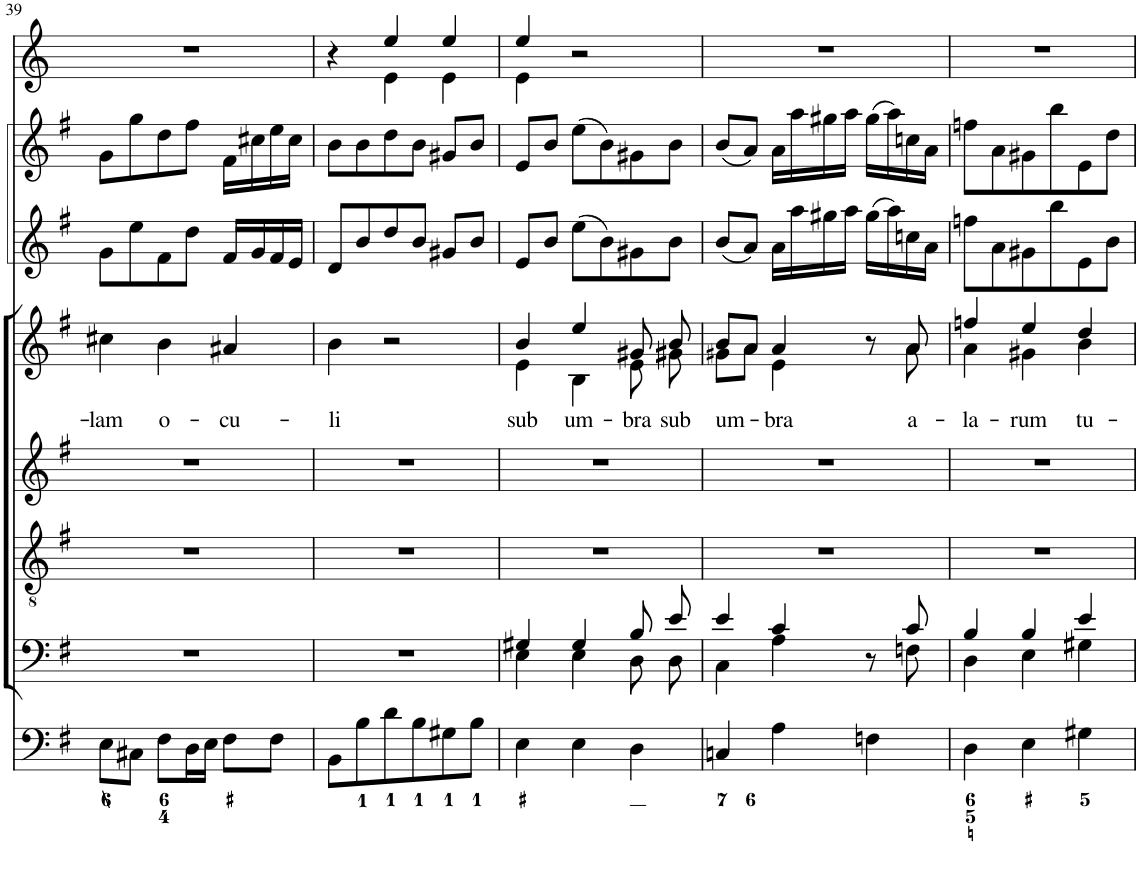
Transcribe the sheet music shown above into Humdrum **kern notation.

**kern	**kern	**kern	**kern	**kern	**text	**kern	**kern	**kern
*part8	*part7	*part6	*part5	*part4	*part4	*part3	*part2	*part1
*staff8	*staff7	*staff6	*staff5	*staff4	*staff4	*staff3	*staff2	*staff1
*I"Organ	*I"Voice	*I"Tenor	*I"Alto	*I"Voice	*	*I"Violin	*I"Violini	*I"Corni in G
*	*	*	*	*	*	*I'Vln	*I'Vln	*
!!LO:PB:g=z
*clefF4	*clefF4	*clefGv2	*clefG2	*clefG2	*	*clefG2	*clefG2	*clefG2
*	*	*	*	*	*	*	*	*Trd3c5
*k[f#]	*k[f#]	*k[f#]	*k[f#]	*k[f#]	*	*k[f#]	*k[f#]	*k[]
*M3/4	*M3/4	*M3/4	*M3/4	*M3/4	*	*M3/4	*M3/4	*M3/4
=39	=39	=39	=39	=39	=39	=39	=39	=39
!	!	!	!	!	!LO:LY:b	!	!	!
8E\L	2.r	2.r	2.r	4cc#X\	-lam	8g\L	8g\L	2.r
8C#X\J	.	.	.	.	.	8ee\	8gg\	.
!	!	!	!	!	!LO:LY:b	!	!	!
8F#\L	.	.	.	4b\	o-	8f#\	8dd\	.
16D\L	.	.	.	.	.	8dd\J	8ff#\J	.
16E\JJ	.	.	.	.	.	.	.	.
!	!	!	!	!	!LO:LY:b	!	!	!
8F#\L	.	.	.	4a#X/	-cu-	16f#/LL	16f#\LL	.
.	.	.	.	.	.	16g/	16cc#X\	.
8F#\J	.	.	.	.	.	16f#/	16ee\	.
.	.	.	.	.	.	16e/JJ	16cc#\JJ	.
=40	=40	=40	=40	=40	=40	=40	=40	=40
!	!	!	!	!	!LO:LY:b	!	!	!
*	*	*	*	*	*	*	*	*^
8BB\L	2.r	2.r	2.r	4b\	-li	8d/L	8b\L	4r	4ryy
8B\	.	.	.	.	.	8b/	8b\	.	.
8d\	.	.	.	2r	.	8dd/	8dd\	4ee/	4e\
8B\	.	.	.	.	.	8b/J	8b\J	.	.
8G#X\	.	.	.	.	.	8g#X/L	8g#X/L	4ee/	4e\
8B\J	.	.	.	.	.	8b/J	8b/J	.	.
=41	=41	=41	=41	=41	=41	=41	=41	=41	=41
*	*^	*	*	*	*	*	*	*	*
!	!	!	!	!	!	!LO:LY:b	!	!	!	!
*	*	*	*	*	*^	*	*	*	*	*
4E\	4G#X/	4E\	2.r	2.r	4b/	4e\	sub	8e/L	8e/L	4ee/	4e\
.	.	.	.	.	.	.	.	8b/J	8b/J	.	.
!	!	!	!	!	!	!	!LO:LY:b	!	!	!	!
4E\	4G#/	4E\	.	.	4ee/	4B\	um-	(8ee\L	(8ee\L	2r	2ryy
.	.	.	.	.	.	.	.	8b\)	8b\)	.	.
!	!	!	!	!	!	!	!LO:LY:b	!	!	!	!
4D\	8B/L	8D\L	.	.	8g#X/	8e\	-bra	8g#X\	8g#X\	.	.
!	!	!	!	!	!	!	!LO:LY:b	!	!	!	!
.	8e/J	8D\J	.	.	8b/	8g#X\	sub	8b\J	8b\J	.	.
*	*	*	*	*	*	*	*	*	*	*v	*v
=42	=42	=42	=42	=42	=42	=42	=42	=42	=42	=42
!	!	!	!	!	!	!	!LO:LY:b	!	!	!
4Cn/	4e/	4C\	2.r	2.r	8b/L	8g#X\L	um-	(8b/L	(8b/L	2.r
.	.	.	.	.	8a/J	8a\J	.	8a/J)	8a/J)	.
!	!	!	!	!	!	!	!LO:LY:b	!	!	!
4A\	4c/	4A\	.	.	4a/	4e\	-bra	16a\LL	16a\LL	.
.	.	.	.	.	.	.	.	16aa\	16aa\	.
.	.	.	.	.	.	.	.	16gg#X\	16gg#X\	.
.	.	.	.	.	.	.	.	16aa\JJ	16aa\JJ	.
4Fn\	8r	8ryy	.	.	8r	8ryy	.	(16gg#\LL	(16gg#\LL	.
.	.	.	.	.	.	.	.	16aa\)	16aa\)	.
!	!	!	!	!	!	!	!LO:LY:b	!	!	!
.	8c/	8Fn\	.	.	8a/	8a\	a-	16ccn\	16ccn\	.
.	.	.	.	.	.	.	.	16a\JJ	16a\JJ	.
=43	=43	=43	=43	=43	=43	=43	=43	=43	=43	=43
!	!	!	!	!	!	!	!LO:LY:b	!	!	!
4D\	4B/	4D\	2.r	2.r	4ffn/	4a\	-la-	8ffn\L	8ffn\L	2.r
.	.	.	.	.	.	.	.	8a\	8a\	.
!	!	!	!	!	!	!	!LO:LY:b	!	!	!
4E\	4B/	4E\	.	.	4ee/	4g#X\	-rum	8g#X\	8g#X\	.
.	.	.	.	.	.	.	.	8bb\	8bb\	.
!	!	!	!	!	!	!	!LO:LY:b	!	!	!
4G#X\	4e/	4G#X\	.	.	4dd/	4b\	tu-	8e\	8e\	.
.	.	.	.	.	.	.	.	8b\J	8dd\J	.
*	*v	*v	*	*	*v	*v	*	*	*	*
=	=	=	=	=	=	=	=	=
*-	*-	*-	*-	*-	*-	*-	*-	*-
